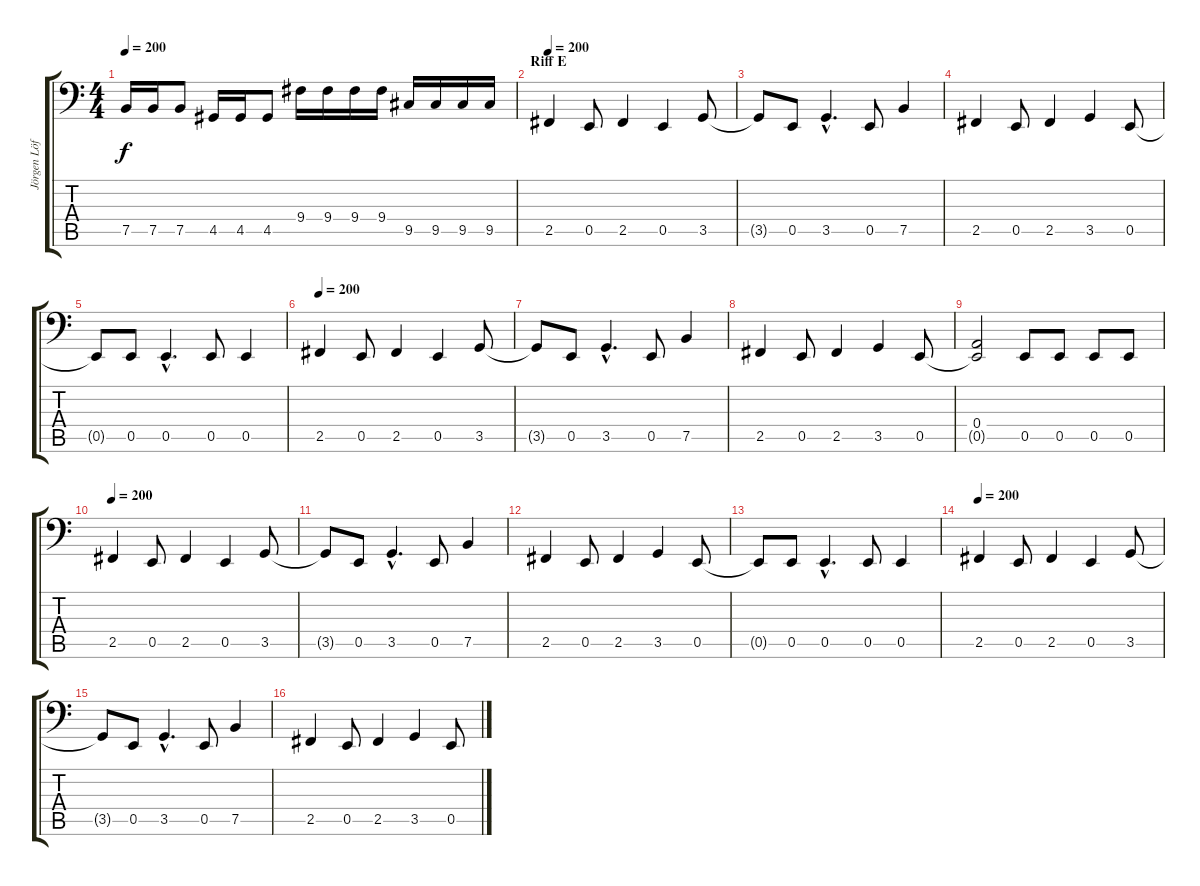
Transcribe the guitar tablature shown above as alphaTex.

\track ("Jörgen Löfberg" "Jörgen Löf") {instrument electricbasspick}
\staff {score tabs}
\tuning (B2 Gb2 D2 A1 E1 B0) {hide}
\ts (4 4)
\tempo 200
\clef f4
\ks c
7.5.16{dy f} 7.5.16 7.5.8 4.5.16 4.5.16 4.5.8 9.4.16 9.4.16 9.4.16 9.4.16 9.5.16 9.5.16 9.5.16 9.5.16 |
\section ("" "Riff E")
\tempo 200
2.5.4 0.5.8 2.5.4 0.5.4 3.5.8 |
3.5{t}.8 0.5.8 3.5{hac}.4{d} 0.5.8 7.5.4 |
2.5.4 0.5.8 2.5.4 3.5.4 0.5.8 |
0.5{t}.8 0.5.8 0.5{hac}.4{d} 0.5.8 0.5.4 |
\tempo 200
2.5.4 0.5.8 2.5.4 0.5.4 3.5.8 |
3.5{t}.8 0.5.8 3.5{hac}.4{d} 0.5.8 7.5.4 |
2.5.4 0.5.8 2.5.4 3.5.4 0.5.8 |
(0.4 0.5{t}).2 0.5.8 0.5.8 0.5.8 0.5.8 |
\tempo 200
2.5.4 0.5.8 2.5.4 0.5.4 3.5.8 |
3.5{t}.8 0.5.8 3.5{hac}.4{d} 0.5.8 7.5.4 |
2.5.4 0.5.8 2.5.4 3.5.4 0.5.8 |
0.5{t}.8 0.5.8 0.5{hac}.4{d} 0.5.8 0.5.4 |
\tempo 200
2.5.4 0.5.8 2.5.4 0.5.4 3.5.8 |
3.5{t}.8 0.5.8 3.5{hac}.4{d} 0.5.8 7.5.4 |
2.5.4 0.5.8 2.5.4 3.5.4 0.5.8
